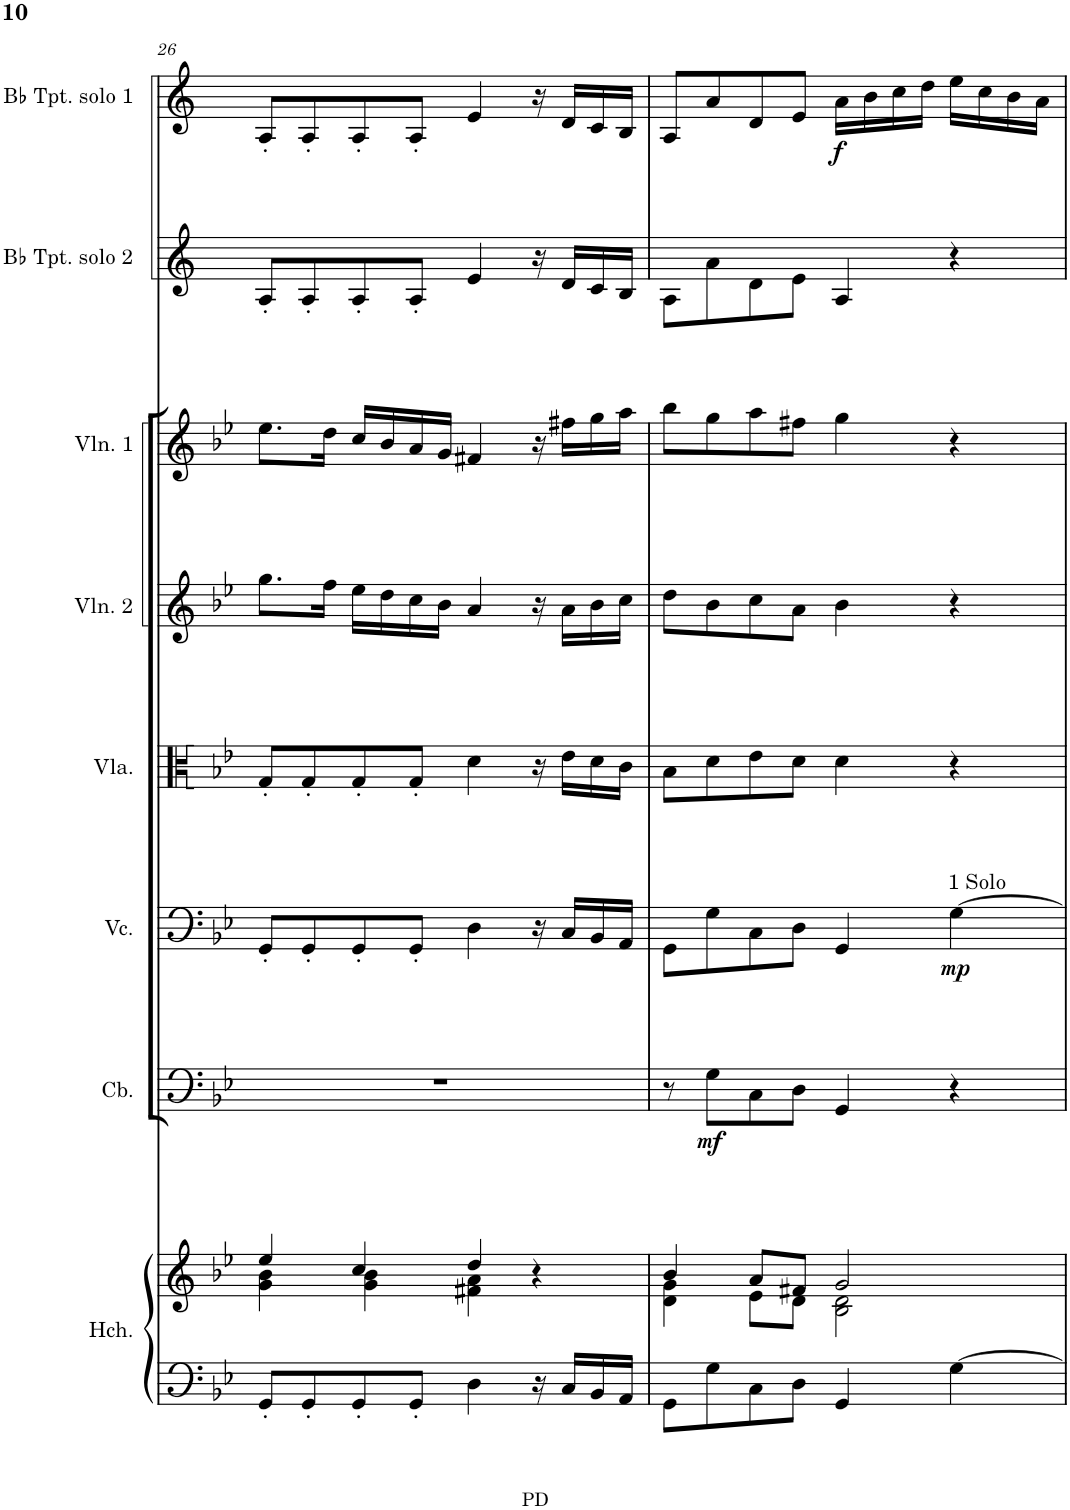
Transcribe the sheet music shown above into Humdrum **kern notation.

**kern	**kern	**kern	**dynam	**kern	**dynam	**kern	**kern	**kern	**kern	**kern	**dynam
*part8	*part8	*part7	*part7	*part6	*part6	*part5	*part4	*part3	*part2	*part1	*part1
*staff9	*staff8	*staff7	*staff7	*staff6	*staff6	*staff5	*staff4	*staff3	*staff2	*staff1	*staff1
*I"Harpsichord	*	*I"Contrabass	*	*I"Violoncello	*	*I"Viola	*I"Violin 2	*I"Violin 1	*I"Bb Trumpet solo 2	*I"Bb Trumpet solo 1	*
*I'Hch.	*	*I'Cb.	*	*I'Vc.	*	*I'Vla.	*I'Vln. 2	*I'Vln. 1	*I'Bb Tpt. solo 2	*I'Bb Tpt. solo 1	*
!!LO:PB:g=z
*clefF4	*clefG2	*clefF4	*	*clefF4	*	*clefC3	*clefG2	*clefG2	*clefG2	*clefG2	*
*	*	*Trd7c12	*	*	*	*	*	*	*Trd1c2	*Trd1c2	*
*k[b-e-]	*k[b-e-]	*k[b-e-]	*	*k[b-e-]	*	*k[b-e-]	*k[b-e-]	*k[b-e-]	*k[]	*k[]	*
*M4/4	*M4/4	*M4/4	*	*M4/4	*	*M4/4	*M4/4	*M4/4	*M4/4	*M4/4	*
*met(c)	*met(c)	*met(c)	*	*met(c)	*	*met(c)	*met(c)	*met(c)	*met(c)	*met(c)	*
=26	=26	=26	=26	=26	=26	=26	=26	=26	=26	=26	=26
*	*^	*	*	*	*	*	*	*	*	*	*
8GG'/L	4ee-/	4g\ 4b-\	1r	.	8GG'/L	.	8G'/L	8.gg\L	8.ee-\L	8A'/L	8A'/L	.
8GG'/	.	.	.	.	8GG'/	.	8G'/	.	.	8A'/	8A'/	.
.	.	.	.	.	.	.	.	16ff\Jk	16dd\Jk	.	.	.
8GG'/	4cc/	4g\ 4b-\	.	.	8GG'/	.	8G'/	16ee-\LL	16cc/LL	8A'/	8A'/	.
.	.	.	.	.	.	.	.	16dd\	16b-/	.	.	.
8GG'/J	.	.	.	.	8GG'/J	.	8G'/J	16cc\	16a/	8A'/J	8A'/J	.
.	.	.	.	.	.	.	.	16b-\JJ	16g/JJ	.	.	.
4D\	4dd/	4f#X\ 4a\	.	.	4D\	.	4d\	4a/	4f#X/	4e/	4e/	.
16r	4r	4ryy	.	.	16r	.	16r	16r	16r	16r	16r	.
16C/LL	.	.	.	.	16C/LL	.	16e-\LL	16a\LL	16ff#X\LL	16d/LL	16d/LL	.
16BB-/	.	.	.	.	16BB-/	.	16d\	16b-\	16gg\	16c/	16c/	.
16AA/JJ	.	.	.	.	16AA/JJ	.	16c\JJ	16cc\JJ	16aa\JJ	16B/JJ	16B/JJ	.
=27	=27	=27	=27	=27	=27	=27	=27	=27	=27	=27	=27	=27
8GG\L	4b-/	4d\ 4g\	8r	.	8GG\L	.	8B-\L	8dd\L	8bb-\L	8A\L	8A/L	.
!	!	!	!	!LO:DY:b	!	!	!	!	!	!	!	!
8G\	.	.	8G\L	mf	8G\	.	8d\	8b-\	8gg\	8a\	8a/	.
8C\	8a/L	8e-\L	8C\	.	8C\	.	8e-\	8cc\	8aa\	8d\	8d/	.
8D\J	8f#X/J	8d\J	8D\J	.	8D\J	.	8d\J	8a\J	8ff#X\J	8e\J	8e/J	.
!	!	!	!	!	!	!	!	!	!	!	!	!LO:DY:b
4GG/	2g/	2B-\ 2d\	4GG/	.	4GG/	.	4d\	4b-\	4gg\	4A/	16a\LL	f
.	.	.	.	.	.	.	.	.	.	.	16b\	.
.	.	.	.	.	.	.	.	.	.	.	16cc\	.
.	.	.	.	.	.	.	.	.	.	.	16dd\JJ	.
!	!	!	!	!	!LO:TX:a:t=1 Solo	!	!	!	!	!	!	!
!	!	!	!	!	!	!LO:DY:b	!	!	!	!	!	!
[4G\	.	.	4r	.	[4G\	mp	4r	4r	4r	4r	16ee\LL	.
.	.	.	.	.	.	.	.	.	.	.	16cc\	.
.	.	.	.	.	.	.	.	.	.	.	16b\	.
.	.	.	.	.	.	.	.	.	.	.	16a\JJ	.
*	*v	*v	*	*	*	*	*	*	*	*	*	*
=	=	=	=	=	=	=	=	=	=	=	=
*-	*-	*-	*-	*-	*-	*-	*-	*-	*-	*-	*-
